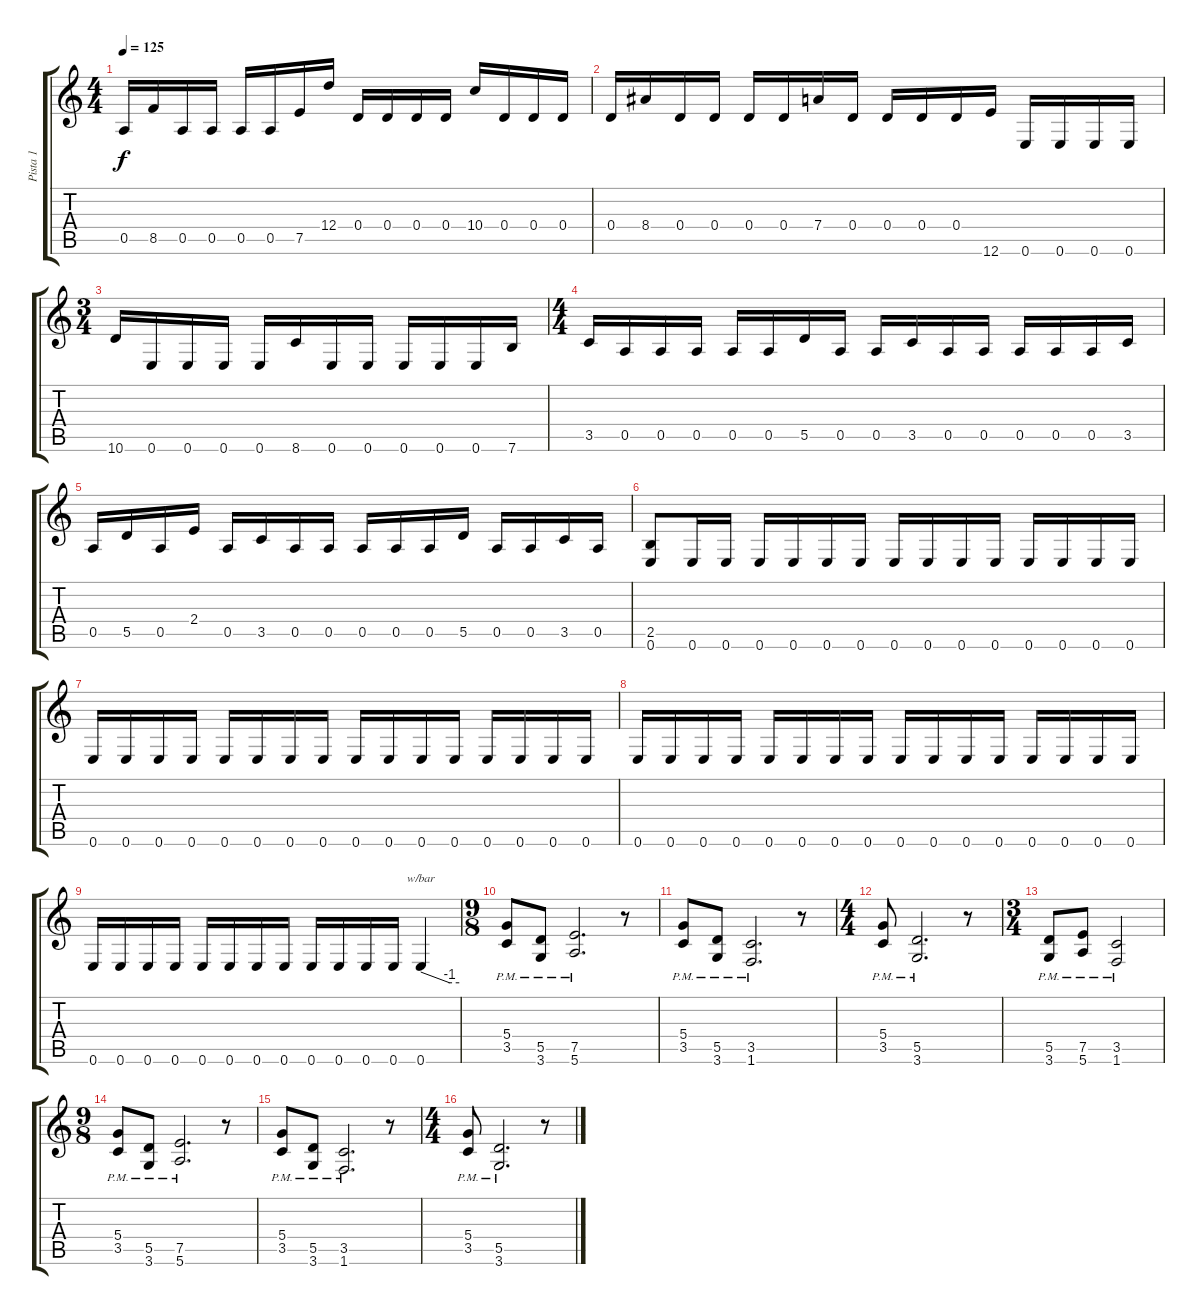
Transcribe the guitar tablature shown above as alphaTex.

\track ("Pista 1" "Pista 1") {instrument distortionguitar}
\staff {score tabs}
\tuning (E4 B3 G3 D3 A2 E2) {hide}
\ts (4 4)
\tempo 125
\clef g2
\ks c
0.5.16{dy f} 8.5.16 0.5.16 0.5.16 0.5.16 0.5.16 7.5.16 12.4.16 0.4.16 0.4.16 0.4.16 0.4.16 10.4.16 0.4.16 0.4.16 0.4.16 |
0.4.16 8.4.16 0.4.16 0.4.16 0.4.16 0.4.16 7.4.16 0.4.16 0.4.16 0.4.16 0.4.16 12.6.16 0.6.16 0.6.16 0.6.16 0.6.16 |
\ts (3 4)
10.6.16 0.6.16 0.6.16 0.6.16 0.6.16 8.6.16 0.6.16 0.6.16 0.6.16 0.6.16 0.6.16 7.6.16 |
\ts (4 4)
3.5.16 0.5.16 0.5.16 0.5.16 0.5.16 0.5.16 5.5.16 0.5.16 0.5.16 3.5.16 0.5.16 0.5.16 0.5.16 0.5.16 0.5.16 3.5.16 |
0.5.16 5.5.16 0.5.16 2.4.16 0.5.16 3.5.16 0.5.16 0.5.16 0.5.16 0.5.16 0.5.16 5.5.16 0.5.16 0.5.16 3.5.16 0.5.16 |
(2.5 0.6).8 0.6.16 0.6.16 0.6.16 0.6.16 0.6.16 0.6.16 0.6.16 0.6.16 0.6.16 0.6.16 0.6.16 0.6.16 0.6.16 0.6.16 |
0.6.16 0.6.16 0.6.16 0.6.16 0.6.16 0.6.16 0.6.16 0.6.16 0.6.16 0.6.16 0.6.16 0.6.16 0.6.16 0.6.16 0.6.16 0.6.16 |
0.6.16 0.6.16 0.6.16 0.6.16 0.6.16 0.6.16 0.6.16 0.6.16 0.6.16 0.6.16 0.6.16 0.6.16 0.6.16 0.6.16 0.6.16 0.6.16 |
0.6.16 0.6.16 0.6.16 0.6.16 0.6.16 0.6.16 0.6.16 0.6.16 0.6.16 0.6.16 0.6.16 0.6.16 0.6.4{tbe (custom default 0 0 45 -4 60 -4)} |
\ts (9 8)
(5.4{pm} 3.5{pm}).8 (5.5{pm} 3.6{pm}).8 (7.5{pm} 5.6{pm}).2{d} r.8 |
(5.4{pm} 3.5{pm}).8 (5.5{pm} 3.6{pm}).8 (3.5{pm} 1.6{pm}).2{d} r.8 |
\ts (4 4)
(5.4{pm} 3.5{pm}).8 (5.5{pm} 3.6{pm}).2{d} r.8 |
\ts (3 4)
(5.5{pm} 3.6{pm}).8 (7.5{pm} 5.6{pm}).8 (3.5{pm} 1.6{pm}).2 |
\ts (9 8)
(5.4{pm} 3.5{pm}).8 (5.5{pm} 3.6{pm}).8 (7.5{pm} 5.6{pm}).2{d} r.8 |
(5.4{pm} 3.5{pm}).8 (5.5{pm} 3.6{pm}).8 (3.5{pm} 1.6{pm}).2{d} r.8 |
\ts (4 4)
(5.4{pm} 3.5{pm}).8 (5.5{pm} 3.6{pm}).2{d} r.8
